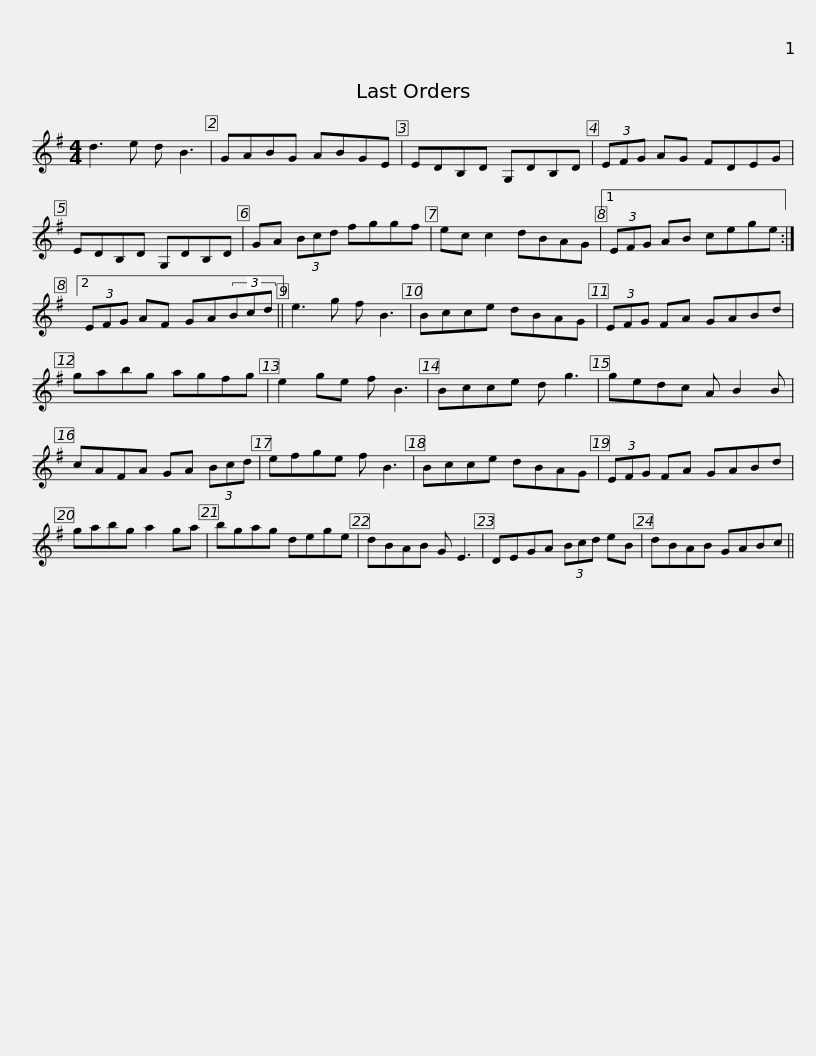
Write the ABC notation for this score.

X:1
L:1/8
M:4/4
I:linebreak $
K:G
V:1 treble
V:1
 d3 e d B3 | GABG ABGE | EDB,D G,DB,D | (3EFG AG FDEG | EDB,D G,DB,D |$ %5
 GA (3Bcd fggf | ec c2 dBAG |1 (3EFG AB cege :|2 (3EFG AF GA(3Bcd || e3 g f B3 |$ %10
 Bcce dBAG | (3EFG FA GABd | gabg agfg | e2 ge f B3 | Bcce d g3 | %15
 gedc A B2 B |$ cAFA GA (3Bcd | efge f B3 | Bcce dBAG | (3EFG FA GABd | %20
 gabg a2 ga |$ bgag dege | dBAB G E3 | DEGA (3Bcd eB | dBAB GABc || %25
